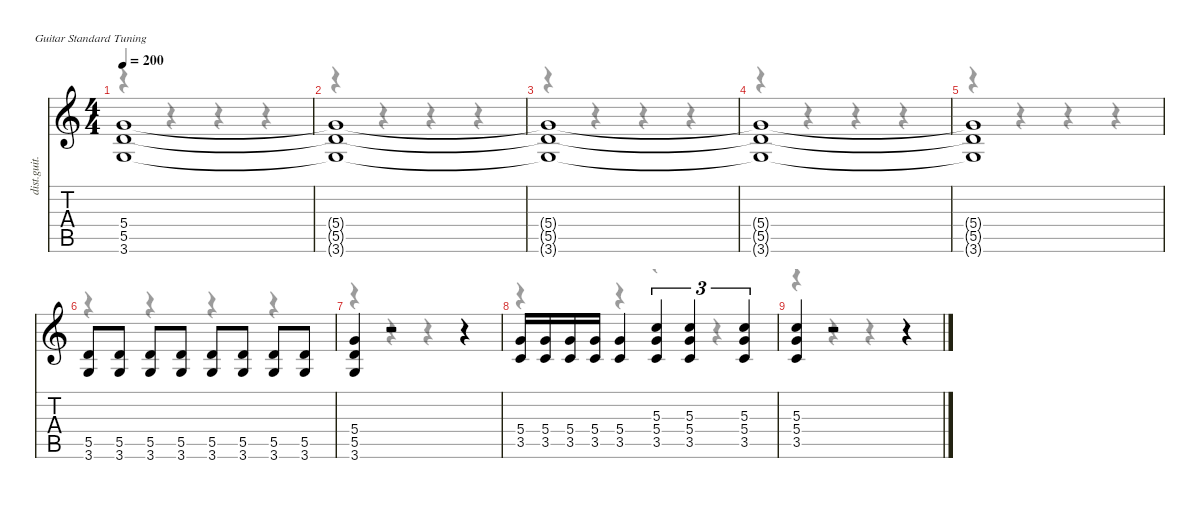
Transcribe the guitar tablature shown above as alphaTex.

\hideDynamics
\bracketExtendMode nobrackets
\otherSystemsTrackNameOrientation horizontal
\track ("Guitar 2" "dist.guit.") {instrument distortionguitar}
\staff {score tabs}
\tuning (E4 B3 G3 D3 A2 E2)
\voice
\ts (4 4)
\scale
0.975432
\tempo 200
\accidentals auto
\clef g2
\ottava regular
\simile none
\ks c
(5.4{t} 5.5{t} 3.6{t}).1{dy f} |
\scale
0.975432 (5.4{t} 5.5{t} 3.6{t}).1 |
\scale
1.10433 (5.4{t} 5.5{t} 3.6{t}).1 |
\scale
0.972637 (5.4{t} 5.5{t} 3.6{t}).1 |
\scale
0.988396 (5.4{t} 5.5{t} 3.6{t}).1 |
\section ("" "")
\scale
0.972637 (5.5 3.6).8 (5.5 3.6).8 (5.5 3.6).8 (5.5 3.6).8 (5.5 3.6).8 (5.5 3.6).8 (5.5 3.6).8 (5.5 3.6).8 |
\scale
0.972637 (5.4 5.5 3.6).4 r.2 r.4 |
\scale
0.972637 (5.4 3.5).16 (5.4 3.5).16 (5.4 3.5).16 (5.4 3.5).16 (5.4 3.5).4 (5.3 5.4 3.5).4{tu (3 2)} (5.3 5.4 3.5).4{tu (3 2)} (5.3 5.4 3.5).4{tu (3 2)} |
\scale
1.01672 (5.3 5.4 3.5).4 r.2 r.4
\voice
\clef g2
\ottava regular
\simile none
\ks c
r.4{dy mf} r.4 r.4 r.4 |
r.4 r.4 r.4 r.4 |
r.4 r.4 r.4 r.4 |
r.4 r.4 r.4 r.4 |
r.4 r.4 r.4 r.4 |
r.4 r.4 r.4 r.4 |
r.4 r.4 r.4 r.4 |
r.4 r.4 r.4 r.4 |
r.4 r.4 r.4 r.4
